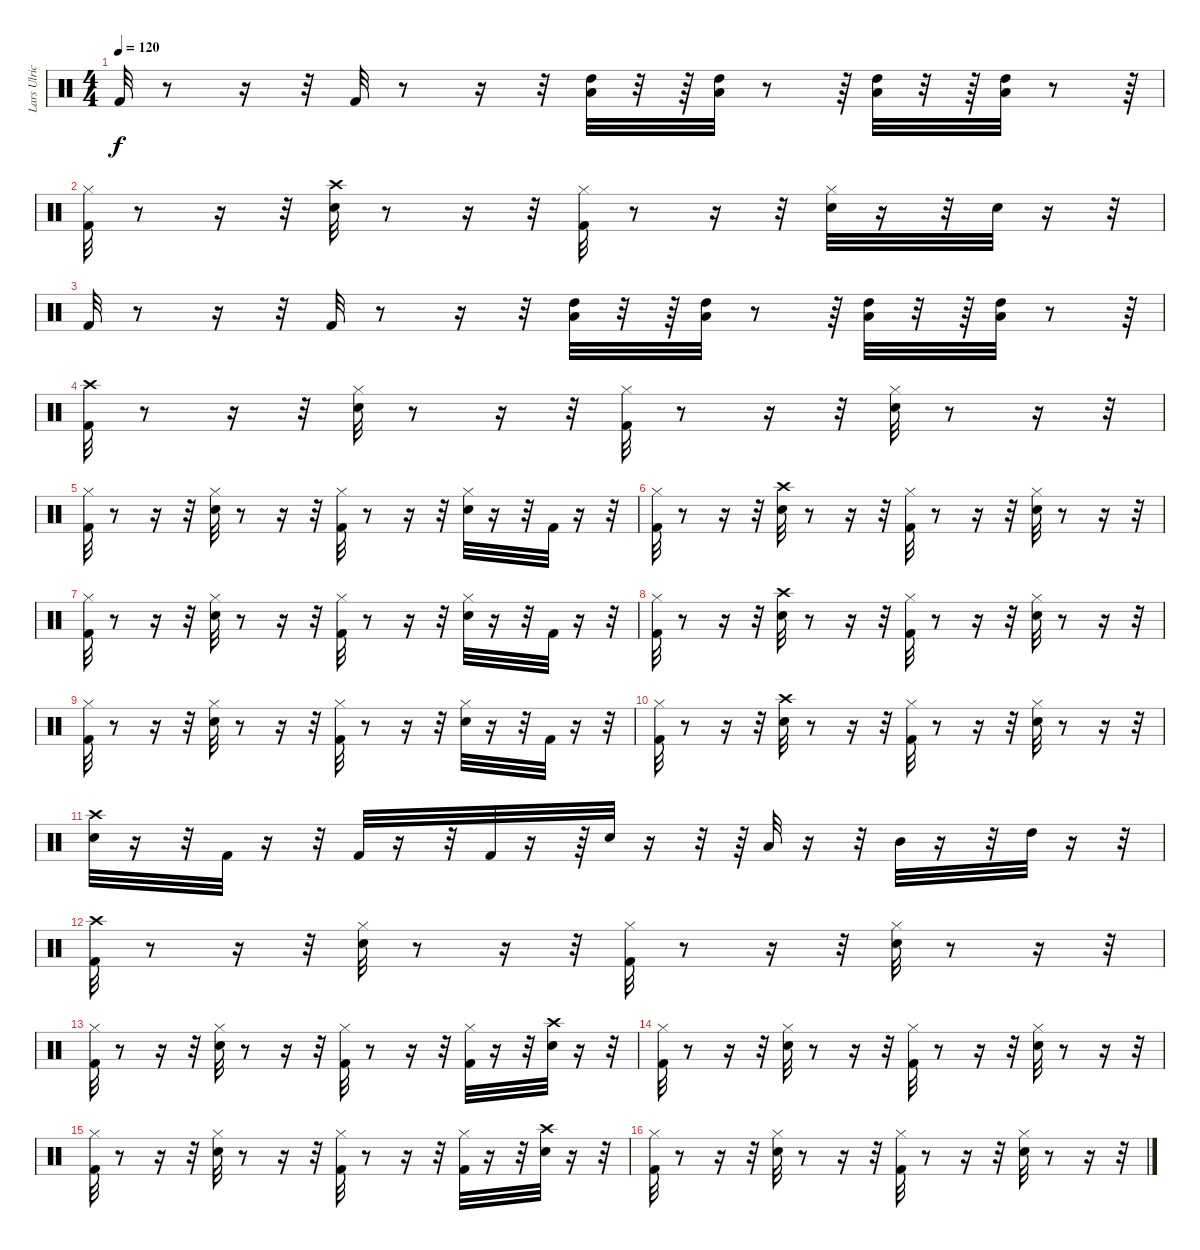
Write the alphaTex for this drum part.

\track ("Lars Ulrich" "Lars Ulric") {instrument percussion}
\staff {score}
\articulation defaults
\ts (4 4)
\tempo 120
\clef neutral
\ks c "Kick (hit) 2".32{dy f}
r.8 r.16 r.32 "Kick (hit) 2".32 r.8 r.16 r.32 ("High Tom (hit)" "Low Tom (hit)").32 r.32 r.64 ("High Tom (hit)" "Low Tom (hit)").32 r.8 r.64 ("Low Tom (hit)" "High Tom (hit)").32 r.32 r.64 ("Low Tom (hit)" "High Tom (hit)").32 r.8 r.64 |
("Hi-Hat (closed)" "Kick (hit) 2").32 r.8 r.16 r.32 ("Snare (hit) 2" "Crash high (hit)").32 r.8 r.16 r.32 ("Kick (hit) 2" "Hi-Hat (closed)").32 r.8 r.16 r.32 ("Snare (hit) 2" "Hi-Hat (closed)").32 r.16 r.32 "Snare (hit) 2".32 r.16 r.32 |
"Kick (hit) 2".32 r.8 r.16 r.32 "Kick (hit) 2".32 r.8 r.16 r.32 ("High Tom (hit)" "Low Tom (hit)").32 r.32 r.64 ("High Tom (hit)" "Low Tom (hit)").32 r.8 r.64 ("Low Tom (hit)" "High Tom (hit)").32 r.32 r.64 ("Low Tom (hit)" "High Tom (hit)").32 r.8 r.64 |
("Kick (hit) 2" "Crash high (hit)").32 r.8 r.16 r.32 ("Hi-Hat (closed)" "Snare (hit) 2").32 r.8 r.16 r.32 ("Kick (hit) 2" "Hi-Hat (closed)").32 r.8 r.16 r.32 ("Snare (hit) 2" "Hi-Hat (closed)").32 r.8 r.16 r.32 |
("Kick (hit) 2" "Hi-Hat (closed)").32 r.8 r.16 r.32 ("Snare (hit) 2" "Hi-Hat (closed)").32 r.8 r.16 r.32 ("Kick (hit) 2" "Hi-Hat (closed)").32 r.8 r.16 r.32 ("Snare (hit) 2" "Hi-Hat (closed)").32 r.16 r.32 "Kick (hit) 2".32 r.16 r.32 |
("Kick (hit) 2" "Hi-Hat (closed)").32 r.8 r.16 r.32 ("Crash high (hit)" "Snare (hit) 2").32 r.8 r.16 r.32 ("Kick (hit) 2" "Hi-Hat (closed)").32 r.8 r.16 r.32 ("Snare (hit) 2" "Hi-Hat (closed)").32 r.8 r.16 r.32 |
("Kick (hit) 2" "Hi-Hat (closed)").32 r.8 r.16 r.32 ("Snare (hit) 2" "Hi-Hat (closed)").32 r.8 r.16 r.32 ("Kick (hit) 2" "Hi-Hat (closed)").32 r.8 r.16 r.32 ("Snare (hit) 2" "Hi-Hat (closed)").32 r.16 r.32 "Kick (hit) 2".32 r.16 r.32 |
("Kick (hit) 2" "Hi-Hat (closed)").32 r.8 r.16 r.32 ("Snare (hit) 2" "Crash high (hit)").32 r.8 r.16 r.32 ("Kick (hit) 2" "Hi-Hat (closed)").32 r.8 r.16 r.32 ("Snare (hit) 2" "Hi-Hat (closed)").32 r.8 r.16 r.32 |
("Kick (hit) 2" "Hi-Hat (closed)").32 r.8 r.16 r.32 ("Snare (hit) 2" "Hi-Hat (closed)").32 r.8 r.16 r.32 ("Kick (hit) 2" "Hi-Hat (closed)").32 r.8 r.16 r.32 ("Snare (hit) 2" "Hi-Hat (closed)").32 r.16 r.32 "Kick (hit) 2".32 r.16 r.32 |
("Kick (hit) 2" "Hi-Hat (closed)").32 r.8 r.16 r.32 ("Snare (hit) 2" "Crash high (hit)").32 r.8 r.16 r.32 ("Kick (hit) 2" "Hi-Hat (closed)").32 r.8 r.16 r.32 ("Snare (hit) 2" "Hi-Hat (closed)").32 r.8 r.16 r.32 |
("Snare (hit) 2" "Crash high (hit)").32 r.16 r.32 "Kick (hit) 2".32 r.16 r.32 "Kick (hit) 2".32 r.16 r.32 "Kick (hit) 2".32 r.16 r.64 "Snare (hit) 2".32 r.16 r.32 r.64 "Low Tom (hit)".32 r.16 r.32 "Mid Tom (hit)".32 r.16 r.32 "High Tom (hit)".32 r.16 r.32 |
("Crash high (hit)" "Kick (hit) 2").32 r.8 r.16 r.32 ("Hi-Hat (closed)" "Snare (hit) 2").32 r.8 r.16 r.32 ("Hi-Hat (closed)" "Kick (hit) 2").32 r.8 r.16 r.32 ("Hi-Hat (closed)" "Snare (hit) 2").32 r.8 r.16 r.32 |
("Kick (hit) 2" "Hi-Hat (closed)").32 r.8 r.16 r.32 ("Snare (hit) 2" "Hi-Hat (closed)").32 r.8 r.16 r.32 ("Kick (hit) 2" "Hi-Hat (closed)").32 r.8 r.16 r.32 ("Kick (hit) 2" "Hi-Hat (closed)").32 r.16 r.32 ("Snare (hit) 2" "Crash high (hit)").32 r.16 r.32 |
("Hi-Hat (closed)" "Kick (hit) 2").32 r.8 r.16 r.32 ("Hi-Hat (closed)" "Snare (hit) 2").32 r.8 r.16 r.32 ("Hi-Hat (closed)" "Kick (hit) 2").32 r.8 r.16 r.32 ("Hi-Hat (closed)" "Snare (hit) 2").32 r.8 r.16 r.32 |
("Kick (hit) 2" "Hi-Hat (closed)").32 r.8 r.16 r.32 ("Snare (hit) 2" "Hi-Hat (closed)").32 r.8 r.16 r.32 ("Kick (hit) 2" "Hi-Hat (closed)").32 r.8 r.16 r.32 ("Kick (hit) 2" "Hi-Hat (closed)").32 r.16 r.32 ("Snare (hit) 2" "Crash high (hit)").32 r.16 r.32 |
("Hi-Hat (closed)" "Kick (hit) 2").32 r.8 r.16 r.32 ("Hi-Hat (closed)" "Snare (hit) 2").32 r.8 r.16 r.32 ("Hi-Hat (closed)" "Kick (hit) 2").32 r.8 r.16 r.32 ("Hi-Hat (closed)" "Snare (hit) 2").32 r.8 r.16 r.32
